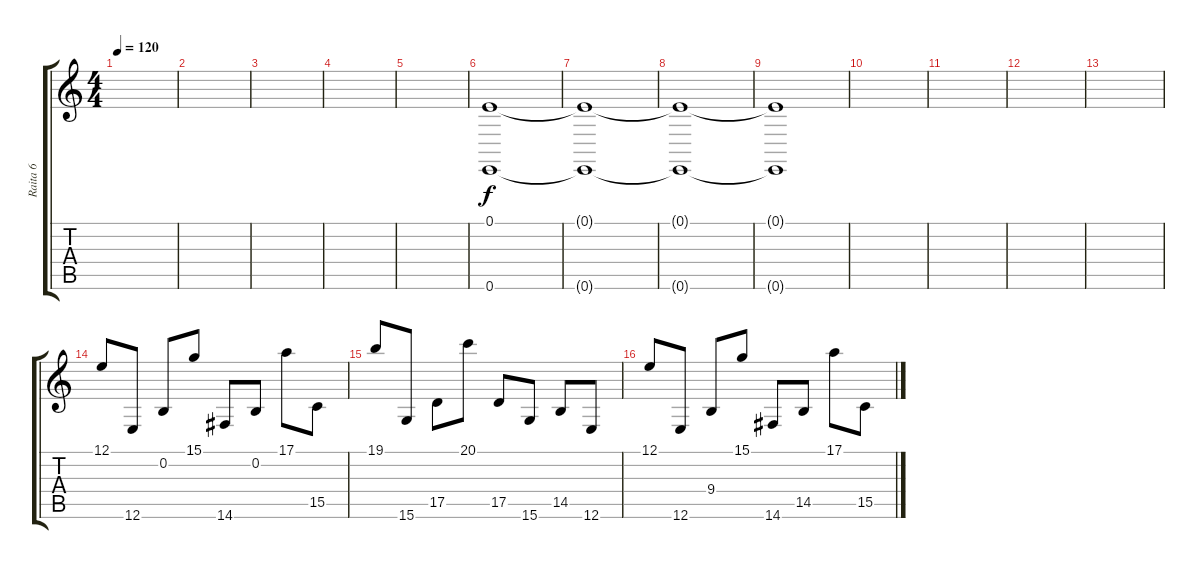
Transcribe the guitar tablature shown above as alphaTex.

\track ("Raita 6" "Raita 6") {instrument choiraahs}
\staff {score tabs}
\tuning (E4 B3 G3 D3 A2 E2) {hide}
\ts (4 4)
\tempo 120
\clef g2
\ks c
|
|
|
|
|
(0.1 0.6).1 |
(0.1{t} 0.6{t}).1 |
(0.1{t} 0.6{t}).1 |
(0.1{t} 0.6{t}).1 |
|
|
|
|
12.1.8{instrument stringensemble1} 12.6.8 0.2.8 15.1.8 14.6.8 0.2.8 17.1.8 15.5.8 |
19.1.8 15.6.8 17.5.8 20.1.8 17.5.8 15.6.8 14.5.8 12.6.8 |
12.1.8 12.6.8 9.4.8 15.1.8 14.6.8 14.5.8 17.1.8 15.5.8
